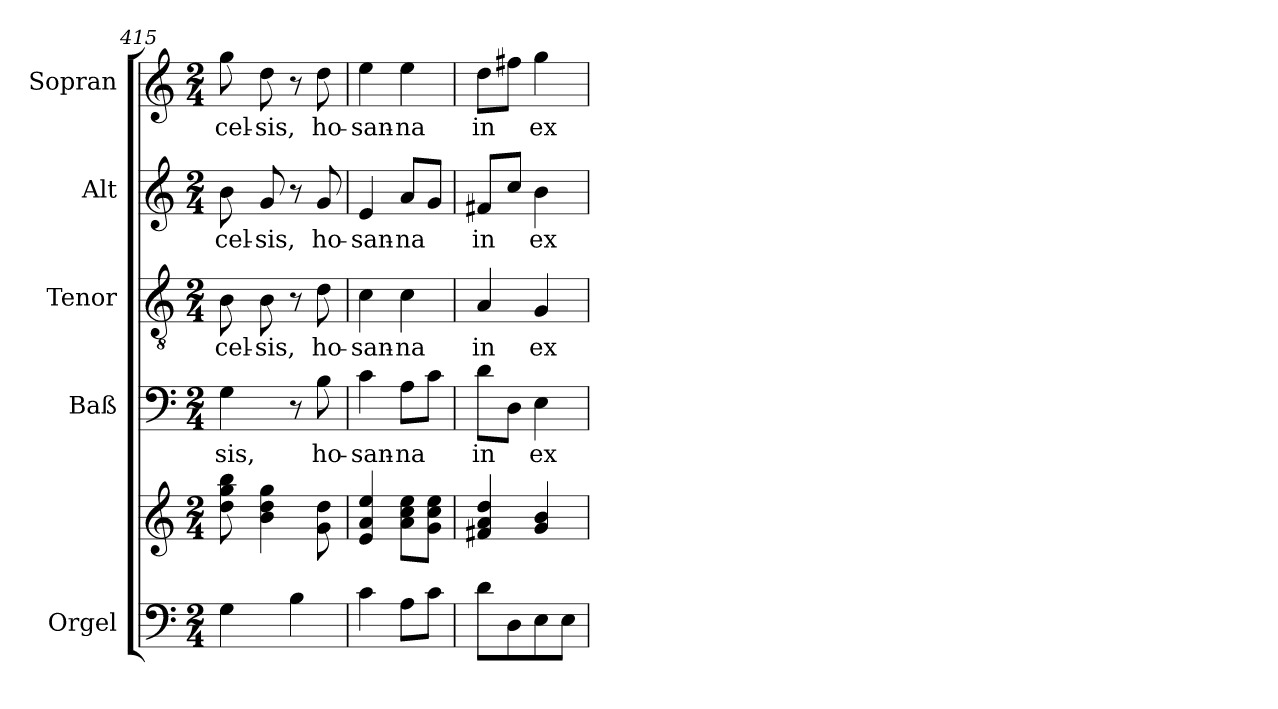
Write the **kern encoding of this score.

**kern	**kern	**kern	**text	**kern	**text	**kern	**text	**kern	**text
*part5	*part5	*part4	*part4	*part3	*part3	*part2	*part2	*part1	*part1
*staff6	*staff5	*staff4	*staff4	*staff3	*staff3	*staff2	*staff2	*staff1	*staff1
*I"Orgel	*	*I"Baß	*	*I"Tenor	*	*I"Alt	*	*I"Sopran	*
*clefF4	*clefG2	*clefF4	*	*clefGv2	*	*clefG2	*	*clefG2	*
*k[]	*k[]	*k[]	*	*k[]	*	*k[]	*	*k[]	*
*C:	*C:	*C:	*	*C:	*	*C:	*	*C:	*
*M2/4	*M2/4	*M2/4	*	*M2/4	*	*M2/4	*	*M2/4	*
=415	=415	=415	=415	=415	=415	=415	=415	=415	=415
!	!	!	!LO:LY:b	!	!LO:LY:b	!	!LO:LY:b	!	!LO:LY:b
4G\	8dd\ 8gg\ 8bb\	4G\	-sis,	8B\	-cel-	8b\	-cel-	8gg\	-cel-
!	!	!	!	!	!LO:LY:b	!	!LO:LY:b	!	!LO:LY:b
.	4b\ 4dd\ 4gg\	.	.	8B\	-sis,	8g/	-sis,	8dd\	-sis,
4B\	.	8r	.	8r	.	8r	.	8r	.
!	!	!	!LO:LY:b	!	!LO:LY:b	!	!LO:LY:b	!	!LO:LY:b
.	8g\ 8dd\	8B\	ho-	8d\	ho-	8g/	ho-	8dd\	ho-
=416	=416	=416	=416	=416	=416	=416	=416	=416	=416
!	!	!	!LO:LY:b	!	!LO:LY:b	!	!LO:LY:b	!	!LO:LY:b
4c\	4e/ 4a/ 4ee/	4c\	-san-	4c\	-san-	4e/	-san-	4ee\	-san-
!	!	!	!LO:LY:b	!	!LO:LY:b	!	!LO:LY:b	!	!LO:LY:b
8A\L	8a\ 8cc\ 8ee\L	8A\L	-na	4c\	-na	8a/L	-na	4ee\	-na
8c\J	8g\ 8cc\ 8ee\J	8c\J	.	.	.	8g/J	.	.	.
=417	=417	=417	=417	=417	=417	=417	=417	=417	=417
!	!	!	!LO:LY:b	!	!LO:LY:b	!	!LO:LY:b	!	!LO:LY:b
8d\L	4f#X/ 4a/ 4dd/	8d\L	in	4A/	in	8f#X/L	in	8dd\L	in
8D\	.	8D\J	.	.	.	8cc/J	.	8ff#X\J	.
!	!	!	!LO:LY:b	!	!LO:LY:b	!	!LO:LY:b	!	!LO:LY:b
8E\	4g/ 4b/	4E\	ex-	4G/	ex-	4b\	ex-	4gg\	ex-
8E\J	.	.	.	.	.	.	.	.	.
=	=	=	=	=	=	=	=	=	=
*-	*-	*-	*-	*-	*-	*-	*-	*-	*-
